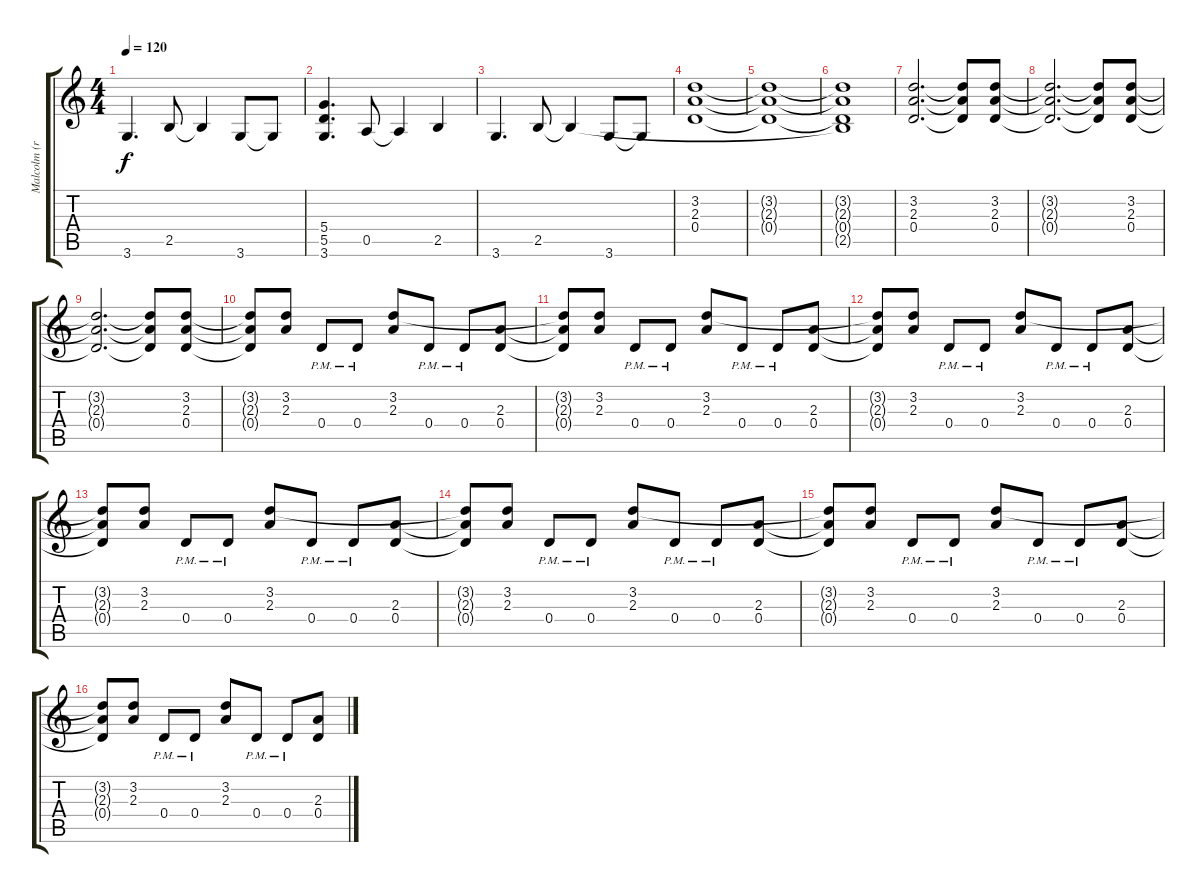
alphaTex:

\track ("Malcolm (rythm)" "Malcolm (r") {instrument electricguitarclean}
\staff {score tabs}
\tuning (E4 B3 G3 D3 A2 E2) {hide}
\ts (4 4)
\tempo 120
\clef g2
\ks c
3.6.4{d dy f} 2.5.8 2.5{t}.4 3.6.8 3.6{t}.8 |
(5.4 5.5 3.6).4{d} 0.5.8 0.5{t}.4 2.5.4 |
3.6.4{d} 2.5.8 2.5{t}.4 3.6.8 3.6{t}.8 |
(3.2 2.3 0.4).1 |
(3.2{t} 2.3{t} 0.4{t}).1 |
(3.2{t} 2.3{t} 0.4{t} 2.5{t}).1 |
(3.2 2.3 0.4).2{d} (3.2{t} 2.3{t} 0.4{t}).8 (3.2 2.3 0.4).8 |
(3.2{t} 2.3{t} 0.4{t}).2{d} (3.2{t} 2.3{t} 0.4{t}).8 (3.2 2.3 0.4).8 |
(3.2{t} 2.3{t} 0.4{t}).2{d} (3.2{t} 2.3{t} 0.4{t}).8 (3.2 2.3 0.4).8 |
(3.2{t} 2.3{t} 0.4{t}).8 (3.2 2.3).8 0.4{pm}.8 0.4{pm}.8 (3.2 2.3).8 0.4{pm}.8 0.4{pm}.8 (2.3 0.4).8 |
(3.2{t} 2.3{t} 0.4{t}).8 (3.2 2.3).8 0.4{pm}.8 0.4{pm}.8 (3.2 2.3).8 0.4{pm}.8 0.4{pm}.8 (2.3 0.4).8 |
(3.2{t} 2.3{t} 0.4{t}).8 (3.2 2.3).8 0.4{pm}.8 0.4{pm}.8 (3.2 2.3).8 0.4{pm}.8 0.4{pm}.8 (2.3 0.4).8 |
(3.2{t} 2.3{t} 0.4{t}).8 (3.2 2.3).8 0.4{pm}.8 0.4{pm}.8 (3.2 2.3).8 0.4{pm}.8 0.4{pm}.8 (2.3 0.4).8 |
(3.2{t} 2.3{t} 0.4{t}).8 (3.2 2.3).8 0.4{pm}.8 0.4{pm}.8 (3.2 2.3).8 0.4{pm}.8 0.4{pm}.8 (2.3 0.4).8 |
(3.2{t} 2.3{t} 0.4{t}).8 (3.2 2.3).8 0.4{pm}.8 0.4{pm}.8 (3.2 2.3).8 0.4{pm}.8 0.4{pm}.8 (2.3 0.4).8 |
(3.2{t} 2.3{t} 0.4{t}).8 (3.2 2.3).8 0.4{pm}.8 0.4{pm}.8 (3.2 2.3).8 0.4{pm}.8 0.4{pm}.8 (2.3 0.4).8
